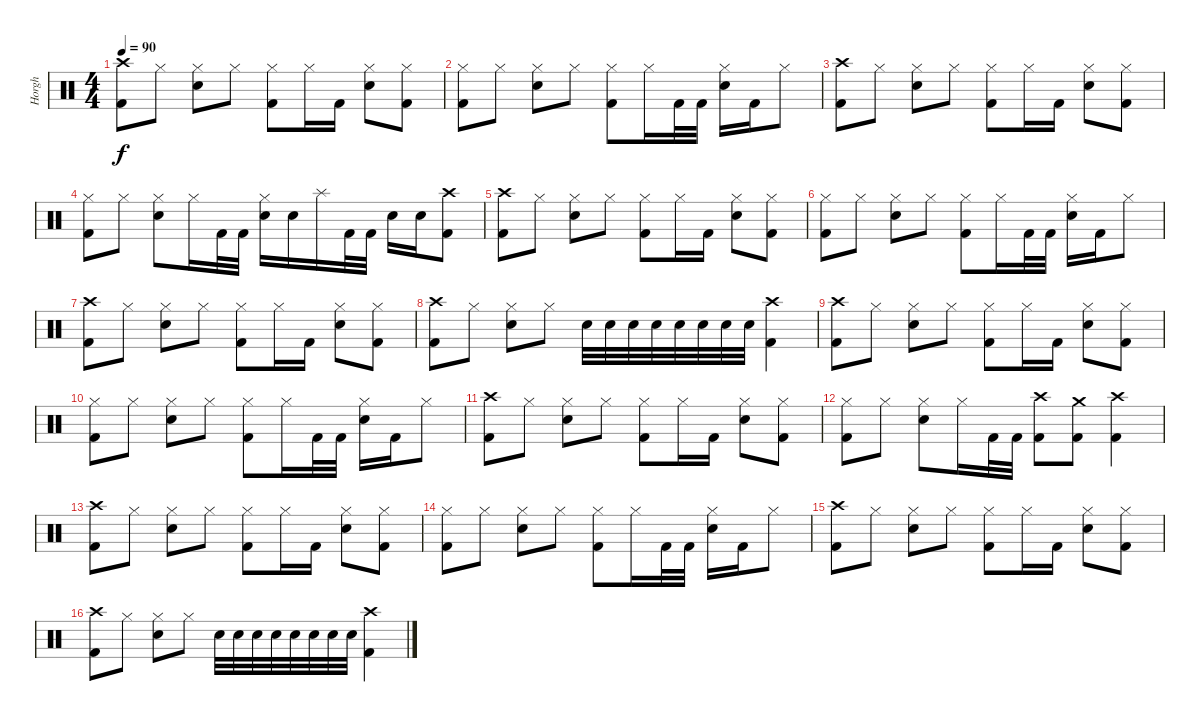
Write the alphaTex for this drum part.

\track ("Horgh" "Horgh") {instrument percussion}
\staff {score}
\articulation defaults
\ts (4 4)
\tempo 90
\clef neutral
\ks c
("Crash high (hit)" "Kick (hit) 2").8{dy f} "Hi-Hat (closed)".8 ("Hi-Hat (closed)" "Electric Snare (hit)").8 "Hi-Hat (closed)".8 ("Hi-Hat (closed)" "Kick (hit) 2").8 "Hi-Hat (closed)".16 "Kick (hit) 2".16 ("Hi-Hat (closed)" "Electric Snare (hit)").8 ("Hi-Hat (closed)" "Kick (hit) 2").8 |
("Hi-Hat (closed)" "Kick (hit) 2").8 "Hi-Hat (closed)".8 ("Hi-Hat (closed)" "Electric Snare (hit)").8 "Hi-Hat (closed)".8 ("Hi-Hat (closed)" "Kick (hit) 2").8 "Hi-Hat (closed)".16 "Kick (hit) 2".32 "Kick (hit) 2".32 ("Hi-Hat (closed)" "Electric Snare (hit)").16 "Kick (hit) 2".16 "Hi-Hat (closed)".8 |
("Crash high (hit)" "Kick (hit) 2").8 "Hi-Hat (closed)".8 ("Hi-Hat (closed)" "Electric Snare (hit)").8 "Hi-Hat (closed)".8 ("Hi-Hat (closed)" "Kick (hit) 2").8 "Hi-Hat (closed)".16 "Kick (hit) 2".16 ("Hi-Hat (closed)" "Electric Snare (hit)").8 ("Hi-Hat (closed)" "Kick (hit) 2").8 |
("Hi-Hat (closed)" "Kick (hit) 2").8 "Hi-Hat (closed)".8 ("Hi-Hat (closed)" "Electric Snare (hit)").8 "Hi-Hat (closed)".16 "Kick (hit) 2".32 "Kick (hit) 2".32 ("Hi-Hat (closed)" "Electric Snare (hit)").16 "Electric Snare (hit)".16 "Splash (hit)".16 "Kick (hit) 2".32 "Kick (hit) 2".32 "Electric Snare (hit)".16 "Electric Snare (hit)".16 ("Crash high (hit)" "Kick (hit) 2").8 |
("Crash high (hit)" "Kick (hit) 2").8 "Hi-Hat (closed)".8 ("Hi-Hat (closed)" "Electric Snare (hit)").8 "Hi-Hat (closed)".8 ("Hi-Hat (closed)" "Kick (hit) 2").8 "Hi-Hat (closed)".16 "Kick (hit) 2".16 ("Hi-Hat (closed)" "Electric Snare (hit)").8 ("Hi-Hat (closed)" "Kick (hit) 2").8 |
("Hi-Hat (closed)" "Kick (hit) 2").8 "Hi-Hat (closed)".8 ("Hi-Hat (closed)" "Electric Snare (hit)").8 "Hi-Hat (closed)".8 ("Hi-Hat (closed)" "Kick (hit) 2").8 "Hi-Hat (closed)".16 "Kick (hit) 2".32 "Kick (hit) 2".32 ("Hi-Hat (closed)" "Electric Snare (hit)").16 "Kick (hit) 2".16 "Hi-Hat (closed)".8 |
("Crash high (hit)" "Kick (hit) 2").8 "Hi-Hat (closed)".8 ("Hi-Hat (closed)" "Electric Snare (hit)").8 "Hi-Hat (closed)".8 ("Hi-Hat (closed)" "Kick (hit) 2").8 "Hi-Hat (closed)".16 "Kick (hit) 2".16 ("Hi-Hat (closed)" "Electric Snare (hit)").8 ("Hi-Hat (closed)" "Kick (hit) 2").8 |
("Crash high (hit)" "Kick (hit) 2").8 "Hi-Hat (closed)".8 ("Hi-Hat (closed)" "Electric Snare (hit)").8 "Hi-Hat (closed)".8 "Electric Snare (hit)".32 "Electric Snare (hit)".32 "Electric Snare (hit)".32 "Electric Snare (hit)".32 "Electric Snare (hit)".32 "Electric Snare (hit)".32 "Electric Snare (hit)".32 "Electric Snare (hit)".32 ("Crash high (hit)" "Kick (hit) 2").4 |
("Crash high (hit)" "Kick (hit) 2").8 "Hi-Hat (closed)".8 ("Hi-Hat (closed)" "Electric Snare (hit)").8 "Hi-Hat (closed)".8 ("Hi-Hat (closed)" "Kick (hit) 2").8 "Hi-Hat (closed)".16 "Kick (hit) 2".16 ("Hi-Hat (closed)" "Electric Snare (hit)").8 ("Hi-Hat (closed)" "Kick (hit) 2").8 |
("Hi-Hat (closed)" "Kick (hit) 2").8 "Hi-Hat (closed)".8 ("Hi-Hat (closed)" "Electric Snare (hit)").8 "Hi-Hat (closed)".8 ("Hi-Hat (closed)" "Kick (hit) 2").8 "Hi-Hat (closed)".16 "Kick (hit) 2".32 "Kick (hit) 2".32 ("Hi-Hat (closed)" "Electric Snare (hit)").16 "Kick (hit) 2".16 "Hi-Hat (closed)".8 |
("Crash high (hit)" "Kick (hit) 2").8 "Hi-Hat (closed)".8 ("Hi-Hat (closed)" "Electric Snare (hit)").8 "Hi-Hat (closed)".8 ("Hi-Hat (closed)" "Kick (hit) 2").8 "Hi-Hat (closed)".16 "Kick (hit) 2".16 ("Hi-Hat (closed)" "Electric Snare (hit)").8 ("Hi-Hat (closed)" "Kick (hit) 2").8 |
("Hi-Hat (closed)" "Kick (hit) 2").8 "Hi-Hat (closed)".8 ("Hi-Hat (closed)" "Electric Snare (hit)").8 "Hi-Hat (closed)".16 "Kick (hit) 2".32 "Kick (hit) 2".32 ("Crash high (hit)" "Kick (hit) 2").8 ("Crash medium (hit)" "Kick (hit) 2").8 ("Crash high (hit)" "Kick (hit) 2").4 |
("Crash high (hit)" "Kick (hit) 2").8 "Hi-Hat (closed)".8 ("Hi-Hat (closed)" "Electric Snare (hit)").8 "Hi-Hat (closed)".8 ("Hi-Hat (closed)" "Kick (hit) 2").8 "Hi-Hat (closed)".16 "Kick (hit) 2".16 ("Hi-Hat (closed)" "Electric Snare (hit)").8 ("Hi-Hat (closed)" "Kick (hit) 2").8 |
("Hi-Hat (closed)" "Kick (hit) 2").8 "Hi-Hat (closed)".8 ("Hi-Hat (closed)" "Electric Snare (hit)").8 "Hi-Hat (closed)".8 ("Hi-Hat (closed)" "Kick (hit) 2").8 "Hi-Hat (closed)".16 "Kick (hit) 2".32 "Kick (hit) 2".32 ("Hi-Hat (closed)" "Electric Snare (hit)").16 "Kick (hit) 2".16 "Hi-Hat (closed)".8 |
("Crash high (hit)" "Kick (hit) 2").8 "Hi-Hat (closed)".8 ("Hi-Hat (closed)" "Electric Snare (hit)").8 "Hi-Hat (closed)".8 ("Hi-Hat (closed)" "Kick (hit) 2").8 "Hi-Hat (closed)".16 "Kick (hit) 2".16 ("Hi-Hat (closed)" "Electric Snare (hit)").8 ("Hi-Hat (closed)" "Kick (hit) 2").8 |
("Crash high (hit)" "Kick (hit) 2").8 "Hi-Hat (closed)".8 ("Hi-Hat (closed)" "Electric Snare (hit)").8 "Hi-Hat (closed)".8 "Electric Snare (hit)".32 "Electric Snare (hit)".32 "Electric Snare (hit)".32 "Electric Snare (hit)".32 "Electric Snare (hit)".32 "Electric Snare (hit)".32 "Electric Snare (hit)".32 "Electric Snare (hit)".32 ("Crash high (hit)" "Kick (hit) 2").4
